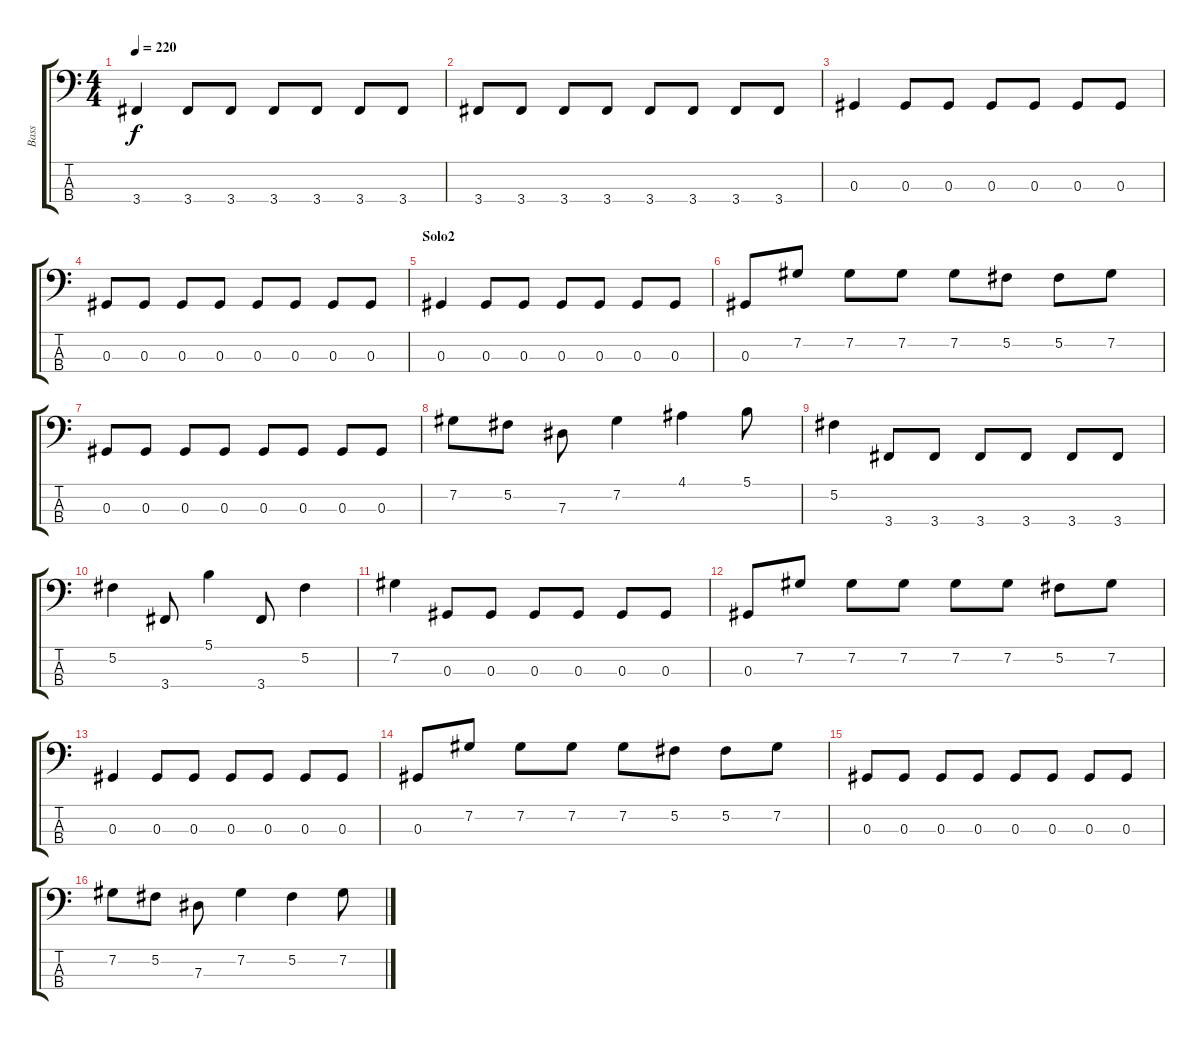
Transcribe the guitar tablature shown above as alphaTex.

\track ("Bass" "Bass") {instrument electricbassfinger}
\staff {score tabs}
\tuning (Gb2 Db2 Ab1 Eb1) {hide}
\ts (4 4)
\tempo 220
\clef f4
\ks c
3.4.4{dy f} 3.4.8 3.4.8 3.4.8 3.4.8 3.4.8 3.4.8 |
3.4.8 3.4.8 3.4.8 3.4.8 3.4.8 3.4.8 3.4.8 3.4.8 |
0.3.4 0.3.8 0.3.8 0.3.8 0.3.8 0.3.8 0.3.8 |
0.3.8 0.3.8 0.3.8 0.3.8 0.3.8 0.3.8 0.3.8 0.3.8 |
\section ("" "Solo2")
0.3.4 0.3.8 0.3.8 0.3.8 0.3.8 0.3.8 0.3.8 |
0.3.8 7.2.8 7.2.8 7.2.8 7.2.8 5.2.8 5.2.8 7.2.8 |
0.3.8 0.3.8 0.3.8 0.3.8 0.3.8 0.3.8 0.3.8 0.3.8 |
7.2.8 5.2.8 7.3.8 7.2.4 4.1.4 5.1.8 |
5.2.4 3.4.8 3.4.8 3.4.8 3.4.8 3.4.8 3.4.8 |
5.2.4 3.4.8 5.1.4 3.4.8 5.2.4 |
7.2.4 0.3.8 0.3.8 0.3.8 0.3.8 0.3.8 0.3.8 |
0.3.8 7.2.8 7.2.8 7.2.8 7.2.8 7.2.8 5.2.8 7.2.8 |
0.3.4 0.3.8 0.3.8 0.3.8 0.3.8 0.3.8 0.3.8 |
0.3.8 7.2.8 7.2.8 7.2.8 7.2.8 5.2.8 5.2.8 7.2.8 |
0.3.8 0.3.8 0.3.8 0.3.8 0.3.8 0.3.8 0.3.8 0.3.8 |
7.2.8 5.2.8 7.3.8 7.2.4 5.2.4 7.2.8
